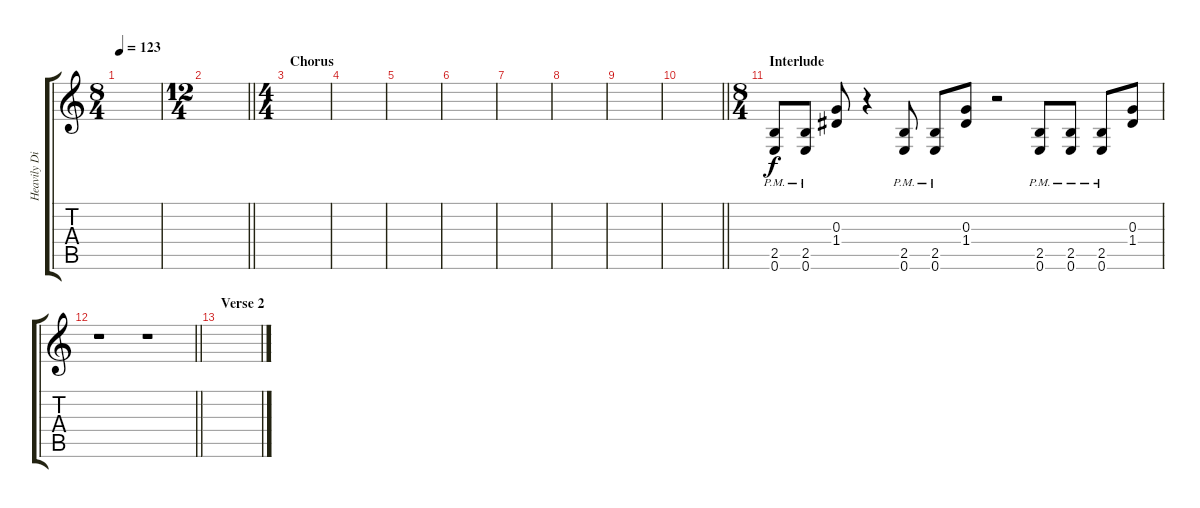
\track ("Heavily Distorted Guitar" "Heavily Di") {instrument distortionguitar}
\staff {score tabs}
\tuning (E4 B3 G3 D3 A2 E2) {hide}
\ts (8 4)
\tempo 123
\clef g2
\ks c
|
\ts (12 4)
\barLineRight lightlight
|
\ts (4 4)
\section ("" "Chorus")
|
|
|
|
|
|
|
\barLineRight lightlight
|
\ts (8 4)
\section ("" "Interlude")
(2.5{pm} 0.6{pm}).8 (2.5{pm} 0.6{pm}).8 (0.3 1.4).8 r.4 (2.5{pm} 0.6{pm}).8 (2.5{pm} 0.6{pm}).8 (0.3 1.4).8 r.2 (2.5{pm} 0.6{pm}).8 (2.5{pm} 0.6{pm}).8 (2.5{pm} 0.6{pm}).8 (0.3 1.4).8 |
\barLineRight lightlight
r.1 r.1 |
\section ("" "Verse 2")
